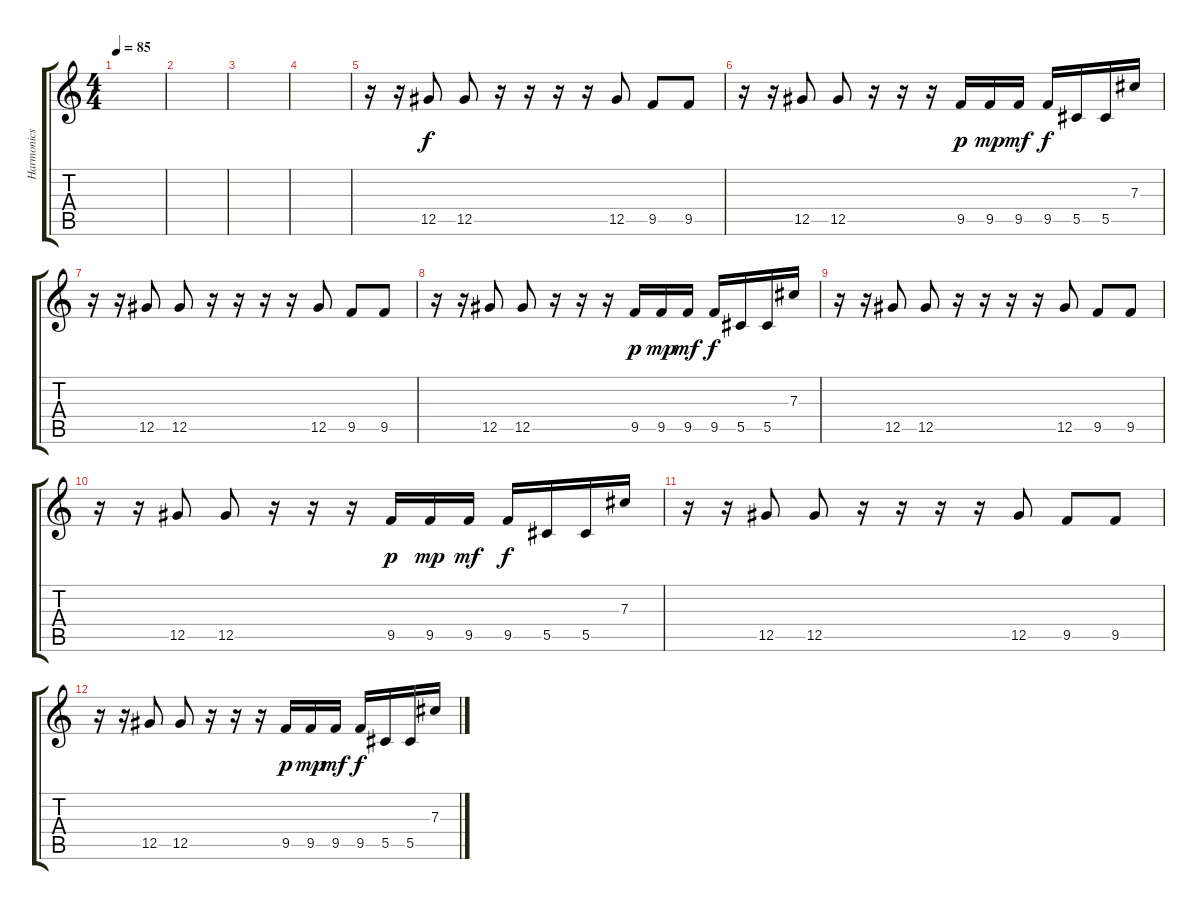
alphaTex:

\track ("Harmonics Guitar" "Harmonics ") {instrument guitarharmonics}
\staff {score tabs}
\tuning (Eb4 Bb3 Gb3 Db3 Ab2 Db2) {hide}
\ts (4 4)
\tempo 85
\clef g2
\ks c
|
|
|
|
r.16 r.16 12.5.8 12.5.8 r.16 r.16 r.16 r.16 12.5.8 9.5.8 9.5.8 |
r.16 r.16 12.5.8 12.5.8 r.16 r.16 r.16 9.5.16{dy p} 9.5.16{dy mp} 9.5.16{dy mf} 9.5.16{dy f} 5.5.16 5.5.16 7.3.16 |
r.16 r.16 12.5.8 12.5.8 r.16 r.16 r.16 r.16 12.5.8 9.5.8 9.5.8 |
r.16 r.16 12.5.8 12.5.8 r.16 r.16 r.16 9.5.16{dy p} 9.5.16{dy mp} 9.5.16{dy mf} 9.5.16{dy f} 5.5.16 5.5.16 7.3.16 |
r.16 r.16 12.5.8 12.5.8 r.16 r.16 r.16 r.16 12.5.8 9.5.8 9.5.8 |
r.16 r.16 12.5.8 12.5.8 r.16 r.16 r.16 9.5.16{dy p} 9.5.16{dy mp} 9.5.16{dy mf} 9.5.16{dy f} 5.5.16 5.5.16 7.3.16 |
r.16 r.16 12.5.8 12.5.8 r.16 r.16 r.16 r.16 12.5.8 9.5.8 9.5.8 |
r.16 r.16 12.5.8 12.5.8 r.16 r.16 r.16 9.5.16{dy p} 9.5.16{dy mp} 9.5.16{dy mf} 9.5.16{dy f} 5.5.16 5.5.16 7.3.16
